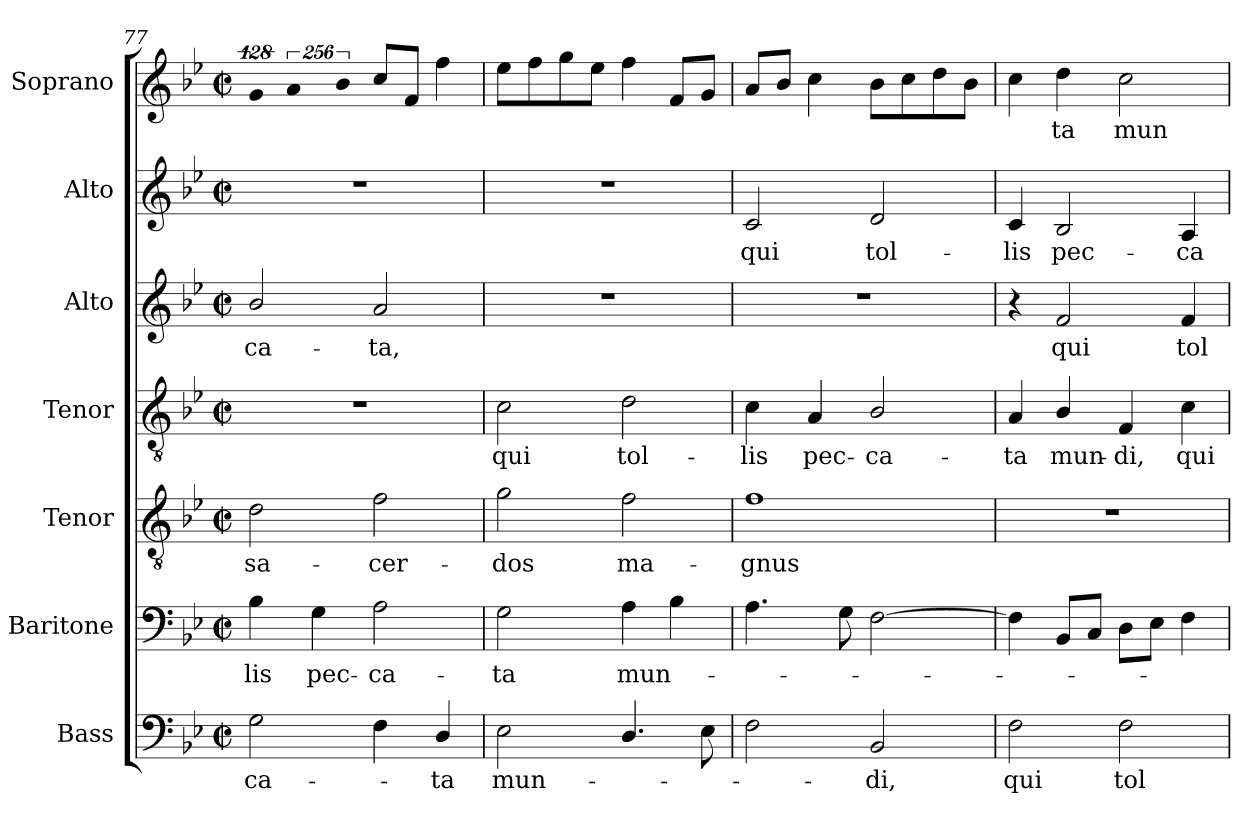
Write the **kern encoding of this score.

**kern	**text	**kern	**text	**kern	**text	**kern	**text	**kern	**text	**kern	**text	**kern	**text
*part7	*part7	*part6	*part6	*part5	*part5	*part4	*part4	*part3	*part3	*part2	*part2	*part1	*part1
*staff7	*staff7	*staff6	*staff6	*staff5	*staff5	*staff4	*staff4	*staff3	*staff3	*staff2	*staff2	*staff1	*staff1
*I"Bass	*	*I"Baritone	*	*I"Tenor	*	*I"Tenor	*	*I"Alto	*	*I"Alto	*	*I"Soprano	*
*I'B.	*	*I'Bar.	*	*I'T.	*	*I'T.	*	*I'A.	*	*I'A.	*	*I'S.	*
*clefF4	*	*clefF4	*	*clefGv2	*	*clefGv2	*	*clefG2	*	*clefG2	*	*clefG2	*
*	*	*	*	*ITrd7c12	*	*ITrd7c12	*	*	*	*	*	*	*
*k[b-e-]	*	*k[b-e-]	*	*k[b-e-]	*	*k[b-e-]	*	*k[b-e-]	*	*k[b-e-]	*	*k[b-e-]	*
*B-:	*	*B-:	*	*B-:	*	*B-:	*	*B-:	*	*B-:	*	*B-:	*
*M2/2	*	*M2/2	*	*M2/2	*	*M2/2	*	*M2/2	*	*M2/2	*	*M2/2	*
*met(c|)	*	*met(c|)	*	*met(c|)	*	*met(c|)	*	*met(c|)	*	*met(c|)	*	*met(c|)	*
=77	=77	=77	=77	=77	=77	=77	=77	=77	=77	=77	=77	=77	=77
!	!LO:LY:b:color=#000000	!	!	!	!	!	!	!	!	!	!	!	!
!	!	!	!LO:LY:b:color=#000000	!	!	!	!	!	!	!	!	!	!
!	!	!	!	!	!LO:LY:b:color=#000000	!	!	!	!	!	!	!	!
!	!	!	!	!	!	!	!	!	!LO:LY:b:color=#000000	!	!	!LO:N:vis=4	!
2Gi\	-ca-	4B-i\	-lis	2Di\	sa-	1r	.	2b-i/	-ca-	1r	.	512%85gi/	.
!	!	!	!	!	!	!	!	!	!	!	!	!LO:N:vis=4	!
.	.	.	.	.	.	.	.	.	.	.	.	1024%171ai/	.
!	!	!	!LO:LY:b:color=#000000	!	!	!	!	!	!	!	!	!	!
.	.	4Gi\	pec-	.	.	.	.	.	.	.	.	.	.
!	!	!	!	!	!	!	!	!	!	!	!	!LO:N:vis=4	!
.	.	.	.	.	.	.	.	.	.	.	.	1024%171b-i/	.
!	!	!	!LO:LY:b:color=#000000	!	!	!	!	!	!	!	!	!	!
!	!	!	!	!	!LO:LY:b:color=#000000	!	!	!	!	!	!	!	!
!	!	!	!	!	!	!	!	!	!LO:LY:b:color=#000000	!	!	!	!
4Fi\	.	2Ai\	-ca-	2Fi\	-cer-	.	.	2ai/	-ta,	.	.	8cci/L	.
.	.	.	.	.	.	.	.	.	.	.	.	8fi/J	.
!	!LO:LY:b:color=#000000	!	!	!	!	!	!	!	!	!	!	!	!
4Di/	-ta	.	.	.	.	.	.	.	.	.	.	4ffi\	.
=78	=78	=78	=78	=78	=78	=78	=78	=78	=78	=78	=78	=78	=78
!	!LO:LY:b:color=#000000	!	!	!	!	!	!	!	!	!	!	!	!
!	!	!	!LO:LY:b:color=#000000	!	!	!	!	!	!	!	!	!	!
!	!	!	!	!	!LO:LY:b:color=#000000	!	!	!	!	!	!	!	!
!	!	!	!	!	!	!	!LO:LY:b:color=#000000	!	!	!	!	!	!
2E-i\	mun-	2Gi\	-ta	2Gi\	-dos	2Ci\	qui	1r	.	1r	.	8ee-i\L	.
.	.	.	.	.	.	.	.	.	.	.	.	8ffi\	.
.	.	.	.	.	.	.	.	.	.	.	.	8ggi\	.
.	.	.	.	.	.	.	.	.	.	.	.	8ee-i\J	.
!	!	!	!LO:LY:b:color=#000000	!	!	!	!	!	!	!	!	!	!
!	!	!	!	!	!LO:LY:b:color=#000000	!	!	!	!	!	!	!	!
!	!	!	!	!	!	!	!LO:LY:b:color=#000000	!	!	!	!	!	!
4.Di/	.	4Ai\	mun-	2Fi\	ma-	2Di\	tol-	.	.	.	.	4ffi\	.
.	.	4B-i\	.	.	.	.	.	.	.	.	.	8fi/L	.
8E-i\	.	.	.	.	.	.	.	.	.	.	.	8gi/J	.
!!LO:LB:g=z
=79	=79	=79	=79	=79	=79	=79	=79	=79	=79	=79	=79	=79	=79
!	!	!	!	!	!LO:LY:b:color=#000000	!	!	!	!	!	!	!	!
!	!	!	!	!	!	!	!LO:LY:b:color=#000000	!	!	!	!	!	!
!	!	!	!	!	!	!	!	!	!	!	!LO:LY:b:color=#000000	!	!
2Fi\	.	4.Ai\	.	1Fi	-gnus	4Ci\	-lis	1r	.	2ci/	qui	8ai/L	.
.	.	.	.	.	.	.	.	.	.	.	.	8b-i/J	.
!	!	!	!	!	!	!	!LO:LY:b:color=#000000	!	!	!	!	!	!
.	.	.	.	.	.	4AAi/	pec-	.	.	.	.	4cci\	.
.	.	8Gi\	.	.	.	.	.	.	.	.	.	.	.
!	!LO:LY:b:color=#000000	!	!	!	!	!	!	!	!	!	!	!	!
!	!	!	!	!	!	!	!LO:LY:b:color=#000000	!	!	!	!	!	!
!	!	!	!	!	!	!	!	!	!	!	!LO:LY:b:color=#000000	!	!
2BB-i/	-di,	[2Fi\	.	.	.	2BB-i/	-ca-	.	.	2di/	tol-	8b-i\L	.
.	.	.	.	.	.	.	.	.	.	.	.	8cci\	.
.	.	.	.	.	.	.	.	.	.	.	.	8ddi\	.
.	.	.	.	.	.	.	.	.	.	.	.	8b-i\J	.
=80	=80	=80	=80	=80	=80	=80	=80	=80	=80	=80	=80	=80	=80
!	!LO:LY:b:color=#000000	!	!	!	!	!	!	!	!	!	!	!	!
!	!	!	!	!	!	!	!LO:LY:b:color=#000000	!	!	!	!	!	!
!	!	!	!	!	!	!	!	!	!	!	!LO:LY:b:color=#000000	!	!
2Fi\	qui	4Fi\]	.	1r	.	4AAi/	-ta	4r	.	4ci/	-lis	4cci\	.
!	!	!	!	!	!	!	!LO:LY:b:color=#000000	!	!	!	!	!	!
!	!	!	!	!	!	!	!	!	!LO:LY:b:color=#000000	!	!	!	!
!	!	!	!	!	!	!	!	!	!	!	!LO:LY:b:color=#000000	!	!
!	!	!	!	!	!	!	!	!	!	!	!	!	!LO:LY:b:color=#000000
.	.	8BB-i/L	.	.	.	4BB-i/	mun-	2fi/	qui	2B-i/	pec-	4ddi\	-ta
.	.	8Ci/J	.	.	.	.	.	.	.	.	.	.	.
!	!LO:LY:b:color=#000000	!	!	!	!	!	!	!	!	!	!	!	!
!	!	!	!	!	!	!	!LO:LY:b:color=#000000	!	!	!	!	!	!
!	!	!	!	!	!	!	!	!	!	!	!	!	!LO:LY:b:color=#000000
2Fi\	tol-	8Di\L	.	.	.	4FFi/	-di,	.	.	.	.	2cci\	mun-
.	.	8E-i\J	.	.	.	.	.	.	.	.	.	.	.
!	!	!	!	!	!	!	!LO:LY:b:color=#000000	!	!	!	!	!	!
!	!	!	!	!	!	!	!	!	!LO:LY:b:color=#000000	!	!	!	!
!	!	!	!	!	!	!	!	!	!	!	!LO:LY:b:color=#000000	!	!
.	.	4Fi\	.	.	.	4Ci\	qui	4fi/	tol-	4Ai/	-ca-	.	.
=	=	=	=	=	=	=	=	=	=	=	=	=	=
*-	*-	*-	*-	*-	*-	*-	*-	*-	*-	*-	*-	*-	*-
